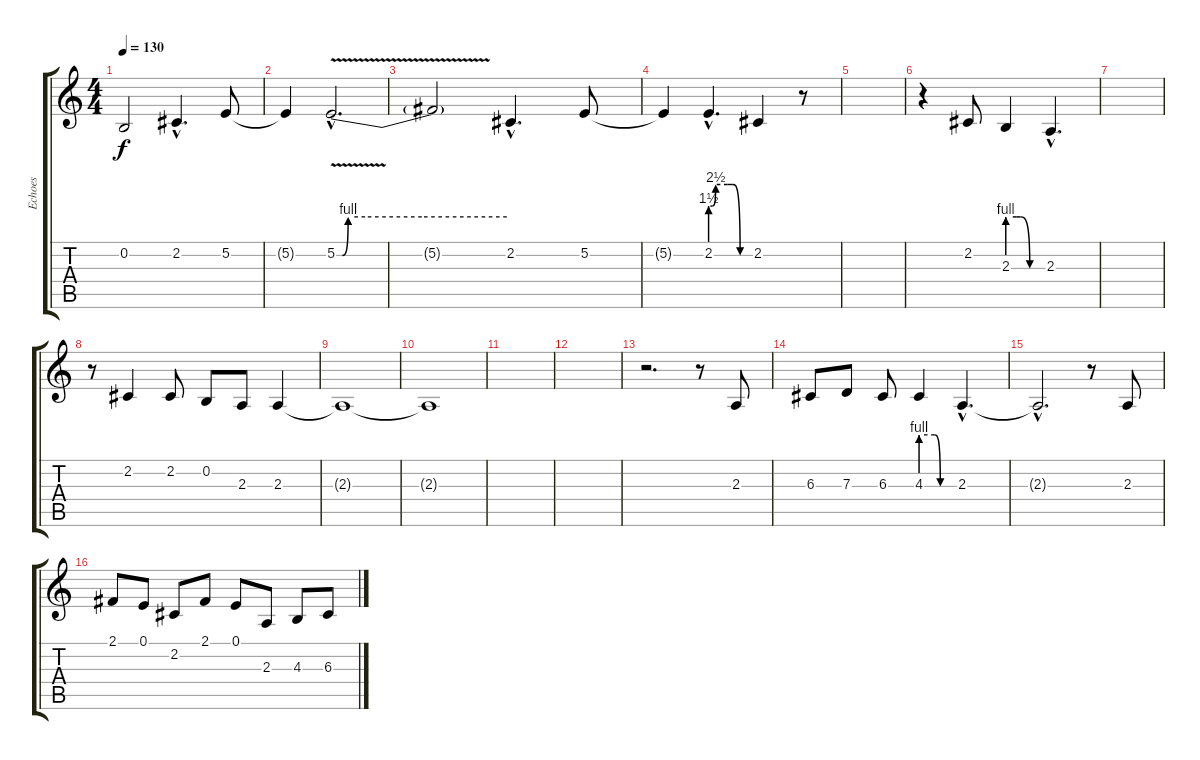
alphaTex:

\track ("Echoes" "Echoes") {instrument violin}
\staff {score tabs}
\tuning (E4 B3 G3 D3 A2 E2) {hide}
\ts (4 4)
\tempo 130
\clef g2
\ks c
0.2{t}.2{dy f} 2.2{hac}.4{d volume 12} 5.2.8 |
5.2{t}.4 5.2{be (custom 0 0 2 0 4 4 10 4 30 4 60 4) v hac}.2{d volume 0} |
5.2{t}.2 2.2{hac}.4{d volume 12} 5.2.8 |
5.2{t}.4 2.2{be (custom 0 6 3 6 8 10 26 10 34 10 45 0 60 0) hac}.4{d} 2.2.4 r.8 |
|
r.4 2.2.8 2.3{be (custom 0 4 15 4 22 4 38 0 60 0)}.4 2.3{hac}.4{d} |
|
r.8 2.2.4 2.2.8 0.2.8 2.3.8 2.3.4 |
2.3{t}.1{volume 0} |
2.3{t}.1 |
|
|
r.2{d} r.8{volume 14} 2.3.8 |
6.3.8 7.3.8 6.3.8 4.3{be (custom 0 4 25 4 35 0 60 0)}.4 2.3{hac}.4{d} |
2.3{hac t}.2{d volume 0} r.8 2.3.8{volume 14} |
2.1.8 0.1.8 2.2.8 2.1.8 0.1.8 2.3.8 4.3.8 6.3.8
